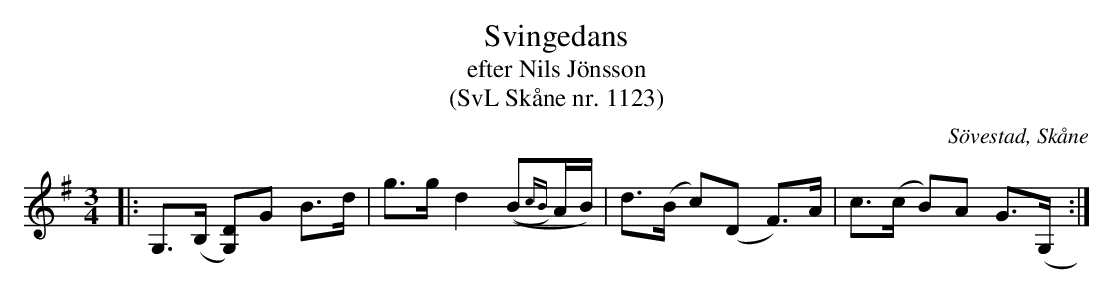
X:1
T:Svingedans
T:efter Nils Jönsson
T:(SvL Skåne nr. 1123)
O:Sövestad, Skåne
M:3/4
L:1/8
Q:1/4=108
K:G
|: G,>(B, [DG,])G B>d | g>g d2 ((B{cB})A/B/) | d>(B c)(D F)>A | c>(c B)A G>(G, :|
|:  :|
